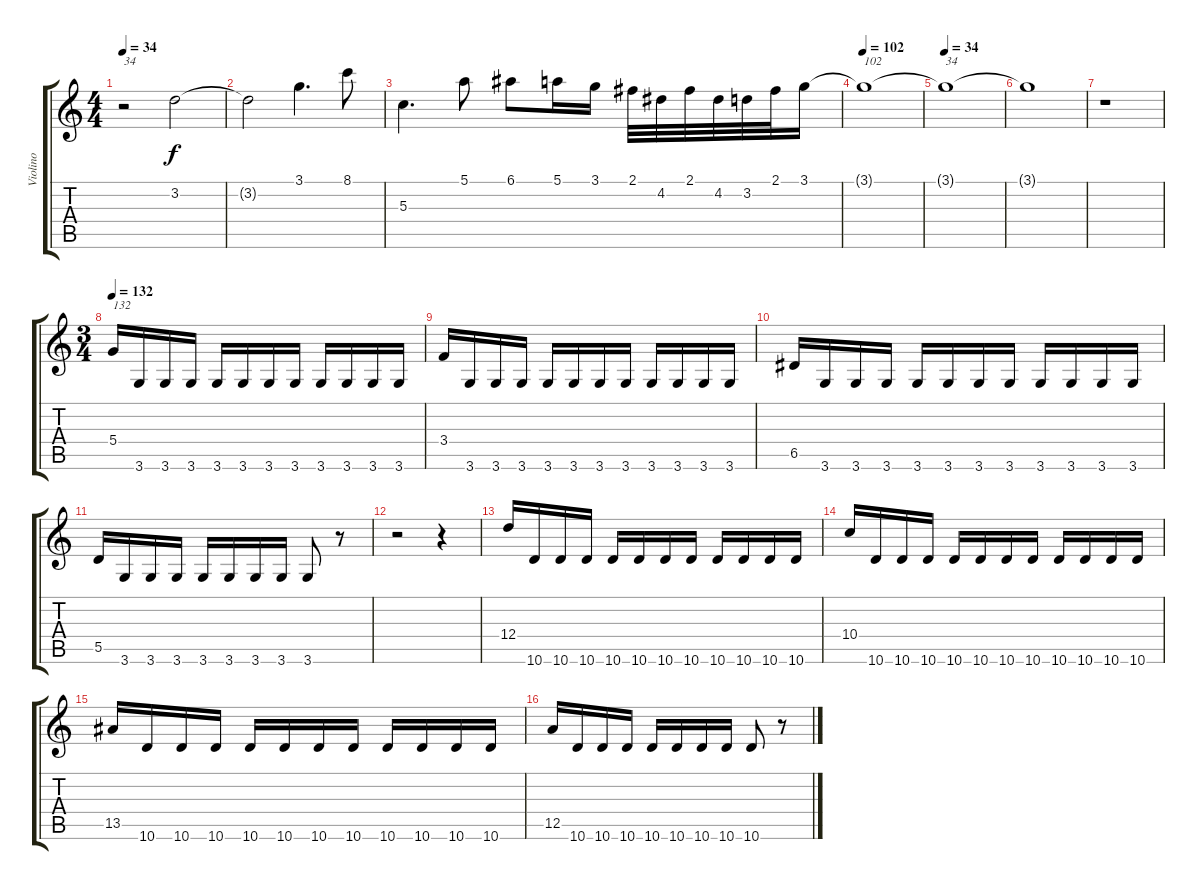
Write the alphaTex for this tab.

\track ("Violino" "Violino") {instrument distortionguitar}
\staff {score tabs}
\tuning (E4 B3 G3 D3 A2 E2) {hide}
\ts (4 4)
\tempo 34
\clef g2
\ks c
r.2{txt "34" dy f} 3.2.2 |
3.2{t}.2 3.1.4{d} 8.1.8 |
5.3.4{d} 5.1.8 6.1.8 5.1.16 3.1.16 2.1.32 4.2.32 2.1.32 4.2.32 3.2.32 2.1.32 3.1.16 |
\tempo 102
3.1{t}.1{txt "102"} |
\tempo 34
3.1{t}.1{txt "34"} |
3.1{t}.1 |
r.1 |
\ts (3 4)
\tempo 132
5.4.16{txt "132"} 3.6.16 3.6.16 3.6.16 3.6.16 3.6.16 3.6.16 3.6.16 3.6.16 3.6.16 3.6.16 3.6.16 |
3.4.16 3.6.16 3.6.16 3.6.16 3.6.16 3.6.16 3.6.16 3.6.16 3.6.16 3.6.16 3.6.16 3.6.16 |
6.5.16 3.6.16 3.6.16 3.6.16 3.6.16 3.6.16 3.6.16 3.6.16 3.6.16 3.6.16 3.6.16 3.6.16 |
5.5.16 3.6.16 3.6.16 3.6.16 3.6.16 3.6.16 3.6.16 3.6.16 3.6.8 r.8 |
r.2 r.4 |
12.4.16 10.6.16 10.6.16 10.6.16 10.6.16 10.6.16 10.6.16 10.6.16 10.6.16 10.6.16 10.6.16 10.6.16 |
10.4.16 10.6.16 10.6.16 10.6.16 10.6.16 10.6.16 10.6.16 10.6.16 10.6.16 10.6.16 10.6.16 10.6.16 |
13.5.16 10.6.16 10.6.16 10.6.16 10.6.16 10.6.16 10.6.16 10.6.16 10.6.16 10.6.16 10.6.16 10.6.16 |
12.5.16 10.6.16 10.6.16 10.6.16 10.6.16 10.6.16 10.6.16 10.6.16 10.6.8 r.8
